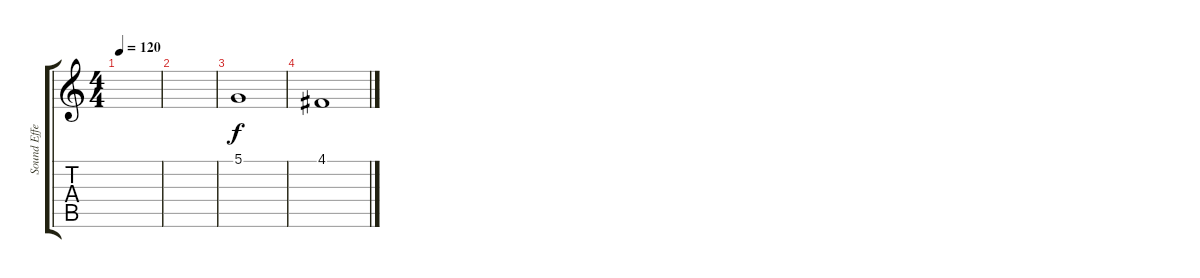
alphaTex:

\track ("Sound Effect" "Sound Effe") {instrument marimba}
\staff {score tabs}
\tuning (D4 A3 F3 C3 G2 C2) {hide}
\ts (4 4)
\tempo 120
\clef g2
\ks c
|
|
5.1.1 |
4.1.1
